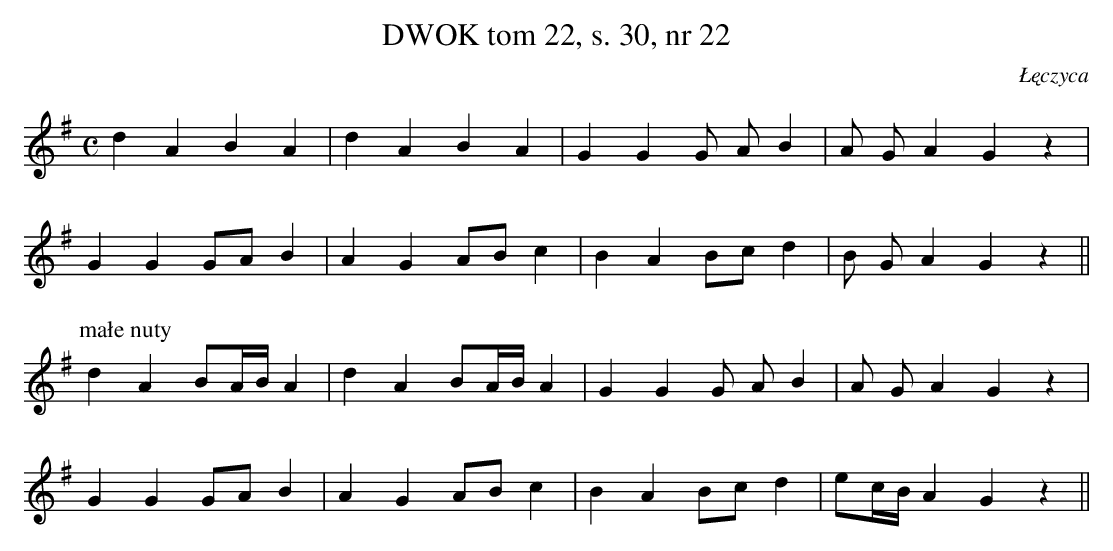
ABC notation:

X:1
T: DWOK tom 22, s. 30, nr 22
O: Łęczyca
L: 1/16
M: C
K: G
d4 A4 B4 A4 | d4 A4 B4 A4 | G4 G4 G2 A2 B4 | A2 G2 A4 G4 z4 |
G4 G4 G2A2 B4 | A4 G4 A2B2 c4 | B4 A4 B2c2 d4 | B2 G2 A4 G4 z4 ||
P:małe nuty
d4 A4 B2AB A4 | d4 A4 B2AB A4 | G4 G4 G2 A2 B4 | A2 G2 A4 G4 z4 |
G4 G4 G2A2 B4 | A4 G4 A2B2 c4 | B4 A4 B2c2 d4 | e2cB A4 G4 z4 ||
